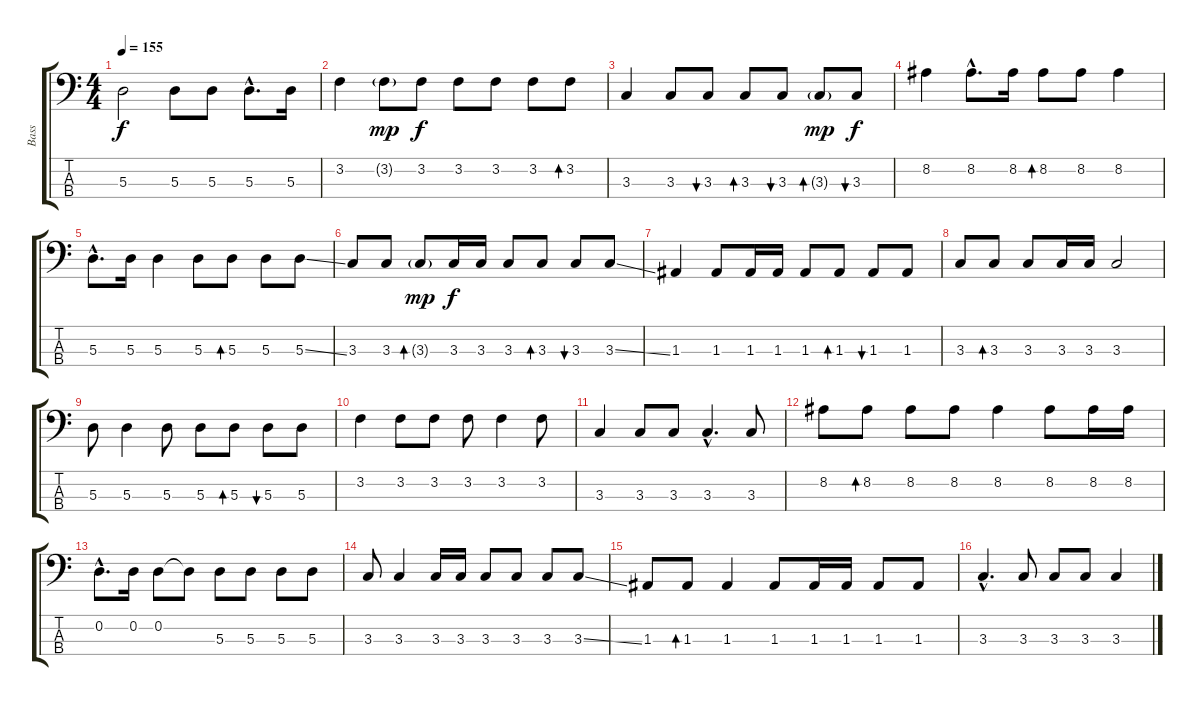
\track ("Bass" "Bass") {instrument electricbasspick}
\staff {score tabs}
\tuning (G2 D2 A1 E1) {hide}
\ts (4 4)
\tempo 155
\clef f4
\ks c
5.3.2{dy f} 5.3.8 5.3.8 5.3{hac}.8{d} 5.3.16 |
3.2.4 3.2{g}.8{dy mp} 3.2.8{dy f} 3.2.8 3.2.8 3.2.8 3.2.8{bd 240} |
3.3.4 3.3.8 3.3.8{bu 240} 3.3.8{bd 240} 3.3.8{bu 240} 3.3{g}.8{bd 240 dy mp} 3.3.8{bu 240 dy f} |
8.2.4 8.2{hac}.8{d} 8.2.16 8.2.8{bd 240} 8.2.8 8.2.4 |
5.3{hac}.8{d} 5.3.16 5.3.4 5.3.8 5.3.8{bd 240} 5.3.8 5.3{ss}.8 |
3.3.8 3.3.8 3.3{g}.8{bd 240 dy mp} 3.3.16{dy f} 3.3.16 3.3.8 3.3.8{bd 240} 3.3.8{bu 240} 3.3{ss}.8 |
1.3.4 1.3.8 1.3.16 1.3.16 1.3.8 1.3.8{bd 240} 1.3.8{bu 240} 1.3.8 |
3.3.8 3.3.8{bd 240} 3.3.8 3.3.16 3.3.16 3.3.2 |
5.3.8 5.3.4 5.3.8 5.3.8 5.3.8{bd 240} 5.3.8{bu 240} 5.3.8 |
3.2.4 3.2.8 3.2.8 3.2.8 3.2.4 3.2.8 |
3.3.4 3.3.8 3.3.8 3.3{hac}.4{d} 3.3.8 |
8.2.8 8.2.8{bd 240} 8.2.8 8.2.8 8.2.4 8.2.8 8.2.16 8.2.16 |
0.2{hac}.8{d} 0.2.16 0.2.8 0.2{t}.8 5.3.8 5.3.8 5.3.8 5.3.8 |
3.3.8 3.3.4 3.3.16 3.3.16 3.3.8 3.3.8 3.3.8 3.3{ss}.8 |
1.3.8 1.3.8{bd 240} 1.3.4 1.3.8 1.3.16 1.3.16 1.3.8 1.3.8 |
3.3{hac}.4{d} 3.3.8 3.3.8 3.3.8 3.3.4
